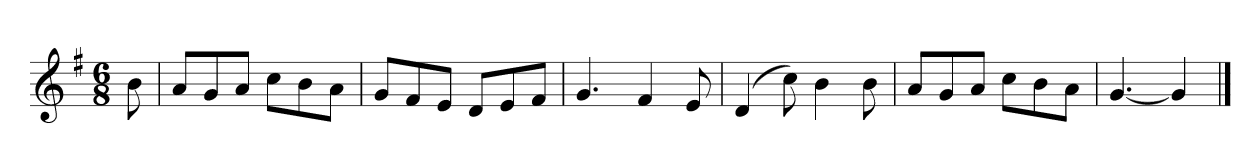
**kern
*part1
*staff1
*k[f#]
*M6/8
*MM120
=
8b
=1
8aL
8g
8aJ
8ccL
8b
8aJ
=2
8gL
8f#
8eJ
8dL
8e
8f#J
=3
4.g
4f#
8e
=4
(4d
8cc)
4b
8b
=5
8aL
8g
8aJ
8ccL
8b
8aJ
=6
[4.g
4g]
==
*-
